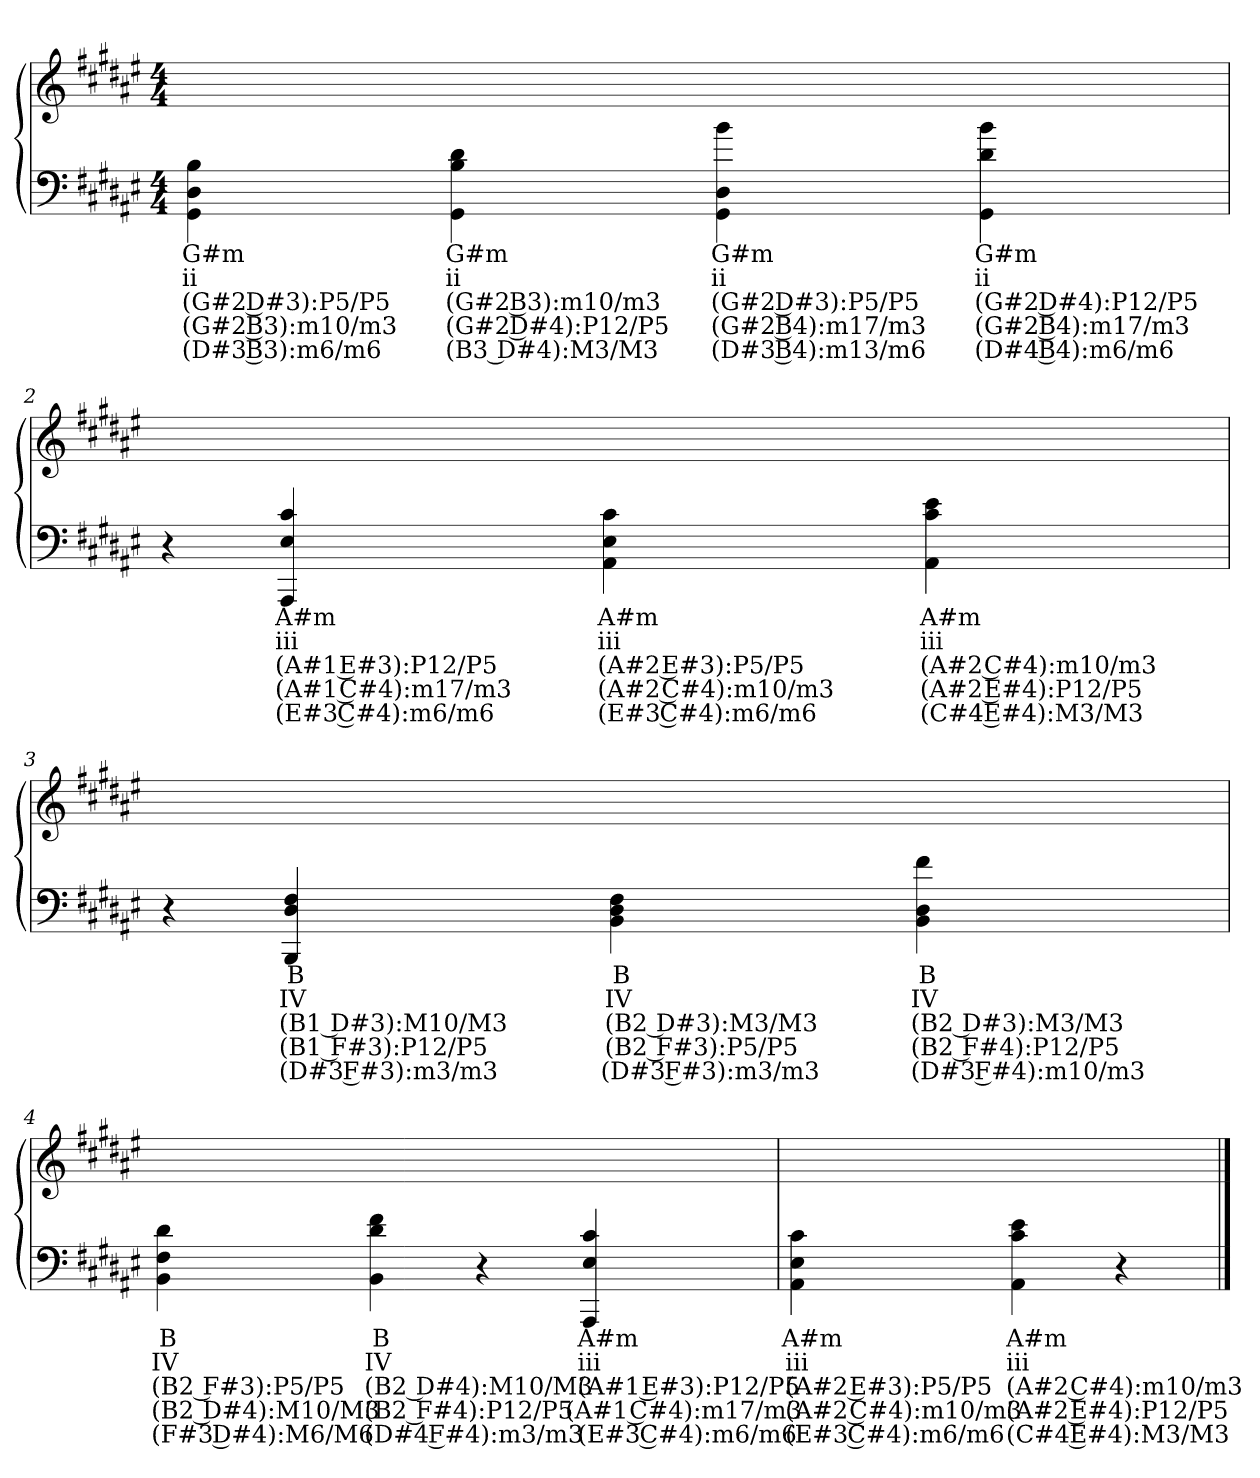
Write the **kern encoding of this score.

**kern	**text	**text	**text	**text	**text	**kern
*part2	*part2	*part2	*part2	*part2	*part2	*part1
*staff2	*staff2	*staff2	*staff2	*staff2	*staff2	*staff1
*clefF4	*	*	*	*	*	*clefG2
*k[f#c#g#d#a#e#]	*	*	*	*	*	*k[f#c#g#d#a#e#]
*F#:	*	*	*	*	*	*F#:
*M4/4	*	*	*	*	*	*M4/4
*MM60	*	*	*	*	*	*MM60
=1	=1	=1	=1	=1	=1	=1
4GG# 4D# 4B	G#m	ii	(G#2 D#3):P5/P5	(G#2 B3):m10/m3	(D#3 B3):m6/m6	1ryy
4GG# 4B 4d#	G#m	ii	(G#2 B3):m10/m3	(G#2 D#4):P12/P5	(B3 D#4):M3/M3	.
4GG# 4D# 4b	G#m	ii	(G#2 D#3):P5/P5	(G#2 B4):m17/m3	(D#3 B4):m13/m6	.
4GG# 4d# 4b	G#m	ii	(G#2 D#4):P12/P5	(G#2 B4):m17/m3	(D#4 B4):m6/m6	.
=2	=2	=2	=2	=2	=2	=2
4r	.	.	.	.	.	1ryy
4AAA# 4E# 4c#	A#m	iii	(A#1 E#3):P12/P5	(A#1 C#4):m17/m3	(E#3 C#4):m6/m6	.
4AA# 4E# 4c#	A#m	iii	(A#2 E#3):P5/P5	(A#2 C#4):m10/m3	(E#3 C#4):m6/m6	.
4AA# 4c# 4e#	A#m	iii	(A#2 C#4):m10/m3	(A#2 E#4):P12/P5	(C#4 E#4):M3/M3	.
=3	=3	=3	=3	=3	=3	=3
4r	.	.	.	.	.	1ryy
4BBB 4D# 4F#	B	IV	(B1 D#3):M10/M3	(B1 F#3):P12/P5	(D#3 F#3):m3/m3	.
4BB 4D# 4F#	B	IV	(B2 D#3):M3/M3	(B2 F#3):P5/P5	(D#3 F#3):m3/m3	.
4BB 4D# 4f#	B	IV	(B2 D#3):M3/M3	(B2 F#4):P12/P5	(D#3 F#4):m10/m3	.
=4	=4	=4	=4	=4	=4	=4
4BB 4F# 4d#	B	IV	(B2 F#3):P5/P5	(B2 D#4):M10/M3	(F#3 D#4):M6/M6	1ryy
4BB 4d# 4f#	B	IV	(B2 D#4):M10/M3	(B2 F#4):P12/P5	(D#4 F#4):m3/m3	.
4r	.	.	.	.	.	.
4AAA# 4E# 4c#	A#m	iii	(A#1 E#3):P12/P5	(A#1 C#4):m17/m3	(E#3 C#4):m6/m6	.
=5	=5	=5	=5	=5	=5	=5
4AA# 4E# 4c#	A#m	iii	(A#2 E#3):P5/P5	(A#2 C#4):m10/m3	(E#3 C#4):m6/m6	2.ryy
4AA# 4c# 4e#	A#m	iii	(A#2 C#4):m10/m3	(A#2 E#4):P12/P5	(C#4 E#4):M3/M3	.
4r	.	.	.	.	.	.
==	==	==	==	==	==	==
*-	*-	*-	*-	*-	*-	*-
